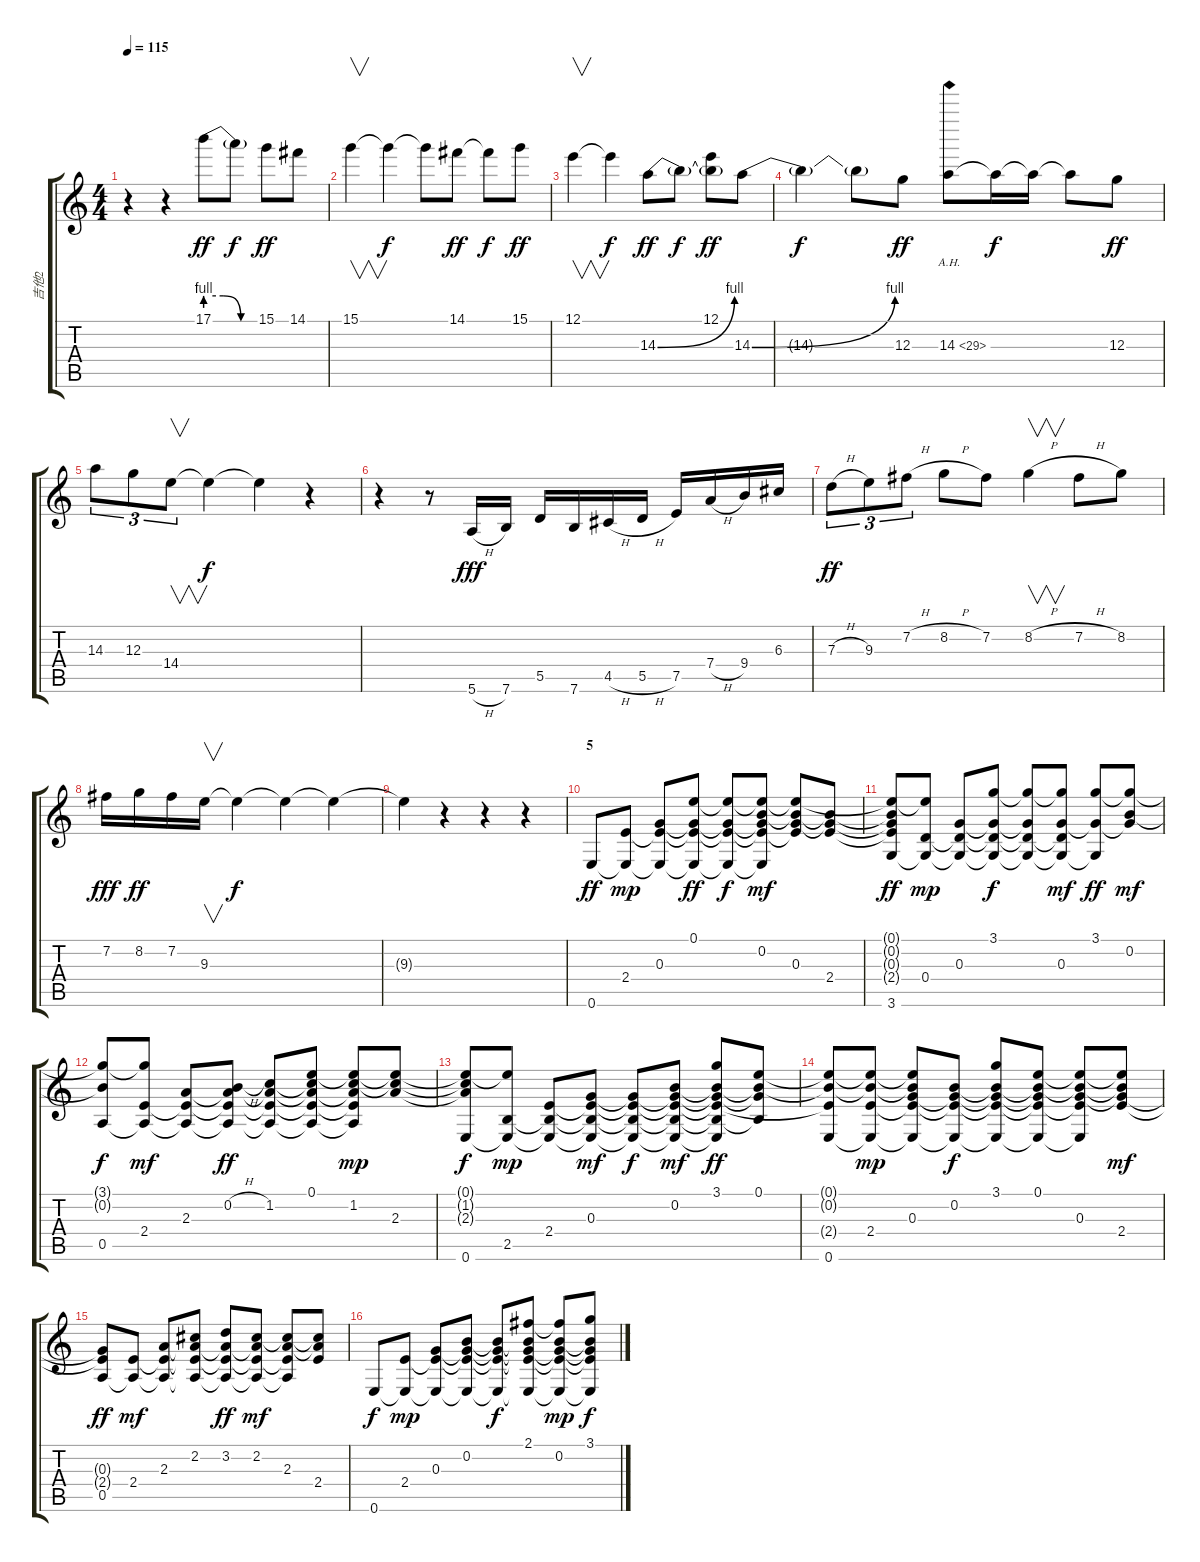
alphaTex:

\track ("吉他2" "吉他2") {instrument distortionguitar}
\staff {score tabs}
\tuning (E4 B3 G3 D3 A2 E2) {hide}
\ts (4 4)
\tempo 115
\clef g2
\ks c
r.4{dy f} r.4 17.1{be (custom 0 4 20 4 40 0 60 0)}.8{dy ff} 17.1{t}.8{dy f} 15.1.8{dy ff} 14.1.8 |
15.1.4{v} 15.1{t}.4{dy f} 15.1{t}.8 14.1.8{dy ff} 14.1{t}.8{dy f} 15.1.8{dy ff} |
12.1.4{v} 12.1{t}.4{dy f} 14.3{be (bend 0 0 60 4)}.8{dy ff} 14.3{t}.8{dy f} (12.1 14.3{t}).8{dy ff} 14.3{be (bend 0 0 60 4)}.8 |
14.3{t}.4{dy f} 14.3{t}.8 12.3.8{dy ff} 14.3{ah 15}.8 14.3{t}.16{dy f} 14.3{t}.16 14.3{t}.8 12.3.8{dy ff} |
14.3.8{tu (3 2)} 12.3.8{tu (3 2)} 14.4.8{v tu (3 2)} 14.4{t}.4{dy f} 14.4{t}.4 r.4 |
r.4 r.8 5.6{h}.16{dy fff} 7.6.16 5.5.16 7.6.16 4.5{h}.16 5.5{h}.16 7.5.16 7.4{h}.16 9.4.16 6.3.16 |
7.3{h}.8{tu (3 2) dy ff} 9.3.8{tu (3 2)} 7.2{h}.8{tu (3 2)} 8.2{h}.8 7.2.8 8.2{h}.4{v} 7.2{h}.8 8.2.8 |
7.2.16{dy fff} 8.2.16{dy ff} 7.2.16 9.3.16{v} 9.3{t}.4{dy f} 9.3{t}.4 9.3{t}.4 |
9.3{t}.4{volume 11} r.4 r.4 r.4 |
\section ("" "5")
0.6.8{dy ff instrument electricguitarclean} (2.4 0.6{t}).8{dy mp} (0.3 2.4{t} 0.6{t}).8 (0.1 0.3{t} 2.4{t} 0.6{t}).8{dy ff} (0.1{t} 0.3{t} 2.4{t} 0.6{t}).8{dy f} (0.1{t} 0.2 0.3{t} 2.4{t} 0.6{t}).8{dy mf} (0.1{t} 0.2{t} 0.3 2.4{t}).8 (0.2{t} 0.3{t} 2.4).8 |
(0.1{t} 0.2{t} 0.3{t} 2.4{t} 3.6).8{dy ff} (0.1{t} 0.4 3.6{t}).8{dy mp} (0.3 0.4{t} 3.6{t}).8 (3.1 0.3{t} 0.4{t} 3.6{t}).8{dy f} (3.1{t} 0.3{t} 0.4{t} 3.6{t}).8 (3.1{t} 0.3 0.4{t} 3.6{t}).8{dy mf} (3.1 0.3{t} 3.6{t}).8{dy ff} (3.1{t} 0.2 0.3{t}).8{dy mf} |
(3.1{t} 0.2{t} 0.5).8{dy f} (3.1{t} 2.4 0.5{t}).8{dy mf} (2.3 2.4{t} 0.5{t}).8 (0.2{h} 2.3{t} 2.4{t} 0.5{t}).8{dy ff} (1.2 2.3{t} 2.4{t} 0.5{t}).8 (0.1 1.2{t} 2.3{t} 2.4{t} 0.5{t}).8 (0.1{t} 1.2 2.3{t} 2.4{t} 0.5{t}).8{dy mp} (0.1{t} 1.2{t} 2.3).8 |
(0.1{t} 1.2{t} 2.3{t} 0.6).8{dy f} (0.1{t} 2.5 0.6{t}).8{dy mp} (2.4 2.5{t} 0.6{t}).8 (0.3 2.4{t} 2.5{t} 0.6{t}).8{dy mf} (0.3{t} 2.4{t} 2.5{t} 0.6{t}).8{dy f} (0.2 0.3{t} 2.4{t} 2.5{t} 0.6{t}).8{dy mf} (3.1 0.2{t} 0.3{t} 2.4{t} 2.5{t} 0.6{t}).8{dy ff} (0.1 0.2{t} 0.3{t} 2.5{t}).8 |
(0.1{t} 0.2{t} 2.4{t} 0.6).8{instrument electricguitarclean} (0.1{t} 0.2{t} 2.4 0.6{t}).8{dy mp} (0.1{t} 0.2{t} 0.3 2.4{t} 0.6{t}).8 (0.2 0.3{t} 2.4{t} 0.6{t}).8{dy f} (3.1 0.2{t} 0.3{t} 2.4{t} 0.6{t}).8 (0.1 0.2{t} 0.3{t} 2.4{t} 0.6{t}).8 (0.1{t} 0.2{t} 0.3 2.4{t} 0.6{t}).8 (0.1{t} 0.2{t} 0.3{t} 2.4).8{dy mf} |
(0.3{t} 2.4{t} 0.5).8{dy ff} (2.4 0.5{t}).8{dy mf} (2.3 2.4{t} 0.5{t}).8 (2.2 2.3{t} 2.4{t} 0.5{t}).8 (3.2 2.3{t} 2.4{t} 0.5{t}).8{dy ff} (2.2 2.3{t} 2.4{t} 0.5{t}).8{dy mf} (2.2{t} 2.3 2.4{t} 0.5{t}).8 (2.2{t} 2.3{t} 2.4).8 |
0.6.8{dy f} (2.4 0.6{t}).8{dy mp} (0.3 2.4{t} 0.6{t}).8 (0.2 0.3{t} 2.4{t} 0.6{t}).8 (0.2{t} 0.3{t} 2.4{t} 0.6{t}).8{dy f} (2.1 0.2{t} 0.3{t} 2.4{t} 0.6{t}).8 (2.1{t} 0.2 0.3{t} 2.4{t} 0.6{t}).8{dy mp} (3.1 0.2{t} 0.3{t} 2.4{t} 0.6{t}).8{dy f}
